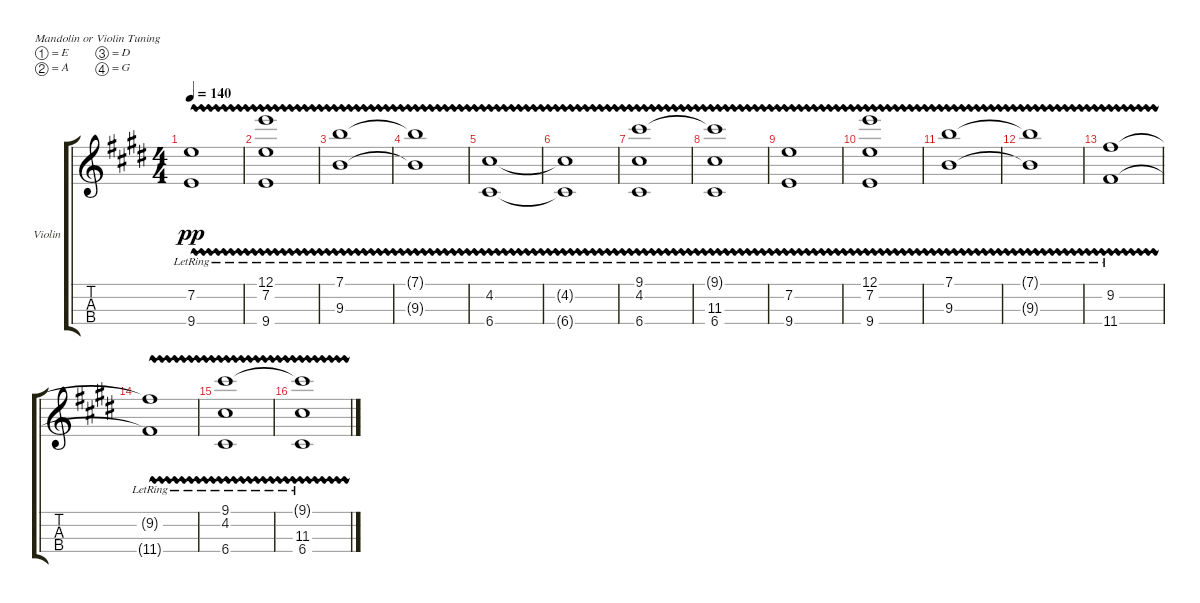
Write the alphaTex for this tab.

\defaultSystemsLayout 4
\bracketExtendMode groupsimilarinstruments
\firstSystemTrackNameOrientation horizontal
\otherSystemsTrackNameOrientation horizontal
\track ("Violin" "Violin") {instrument violin}
\staff {score tabs}
\tuning (E5 A4 D4 G3)
\ts (4 4)
\tempo 140
\clef g2
\scale
0.333333
\ks e
(9.4{vw lr} 7.2{vw lr}).1{dy pp} |
\scale
0.333333 (9.4{vw lr} 7.2{vw lr} 12.1{vw lr}).1 |
\scale
0.333333 (9.3{vw lr} 7.1{vw lr}).1 |
(9.3{vw lr t} 7.1{vw lr t}).1 |
(6.4{vw lr} 4.2{vw lr}).1 |
(6.4{vw lr t} 4.2{vw lr t}).1 |
(6.4{vw lr} 4.2{vw lr} 9.1{vw lr}).1 |
(11.3{vw lr} 6.4{vw lr} 9.1{vw lr t}).1 |
(9.4{vw lr} 7.2{vw lr}).1 |
(9.4{vw lr} 7.2{vw lr} 12.1{vw lr}).1 |
(9.3{vw lr} 7.1{vw lr}).1 |
(9.3{vw lr t} 7.1{vw lr t}).1 |
(11.4{vw lr} 9.2{vw lr}).1 |
(11.4{vw lr t} 9.2{vw lr t}).1 |
(6.4{vw lr} 4.2{vw lr} 9.1{vw lr}).1 |
(11.3{vw lr} 6.4{vw lr} 9.1{vw lr t}).1
